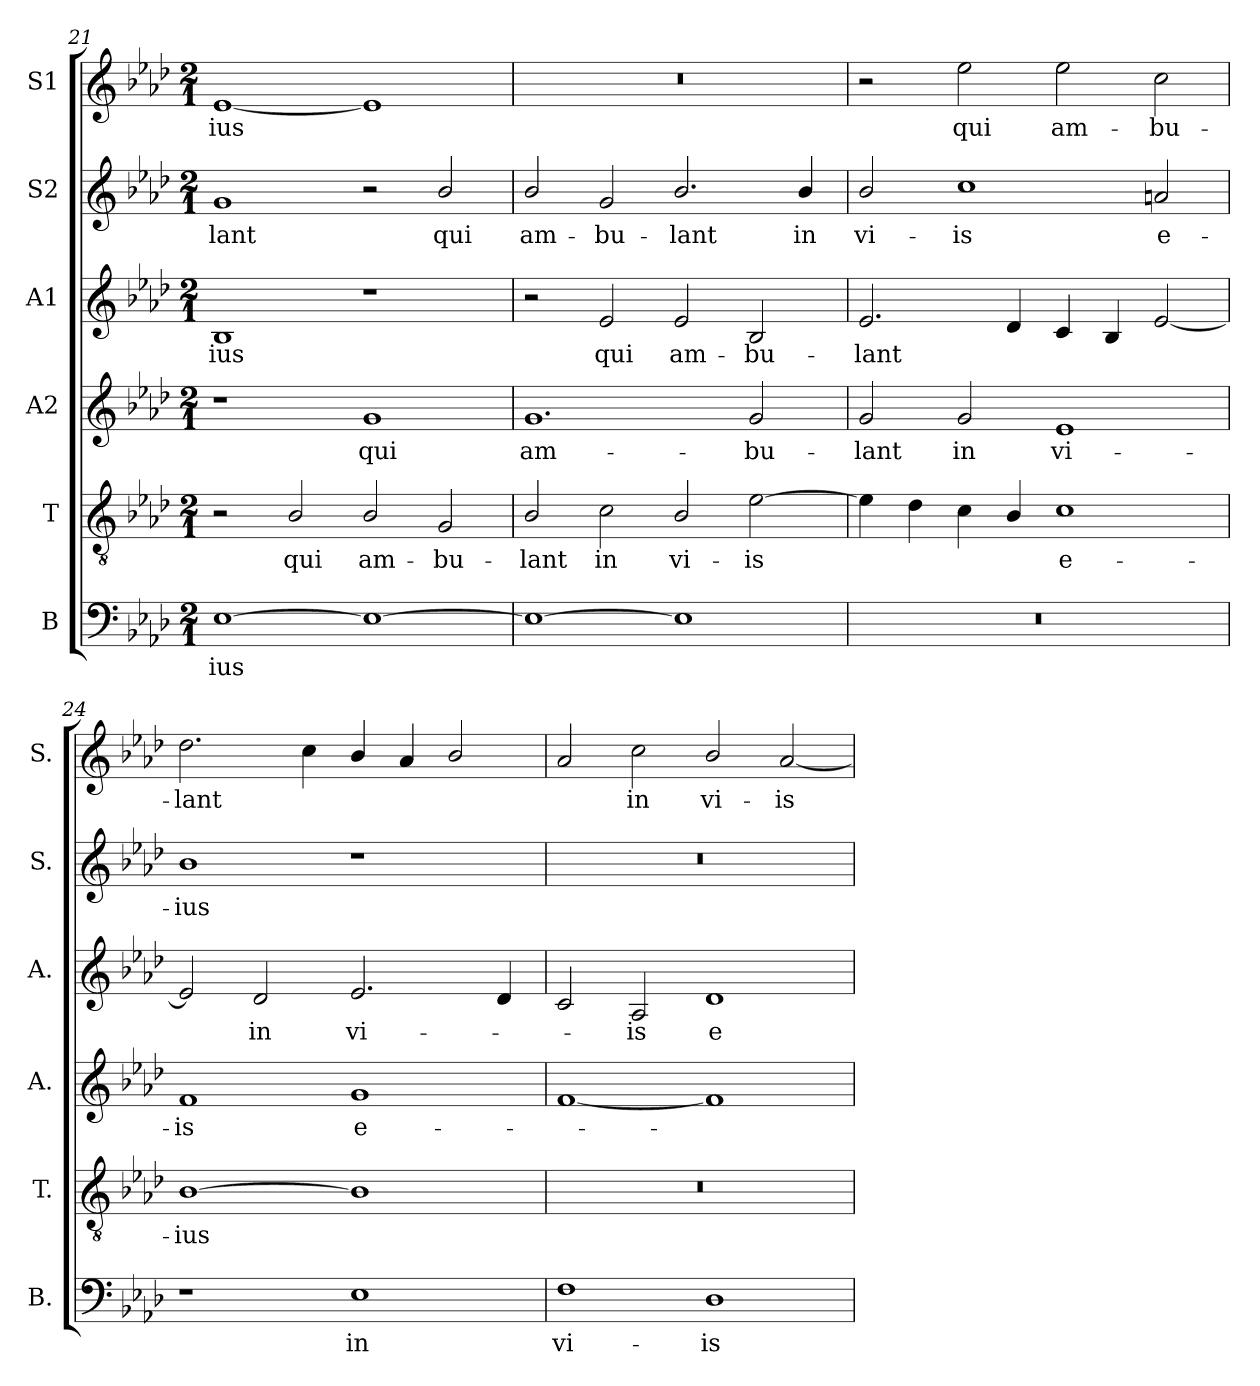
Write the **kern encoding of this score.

**kern	**text	**kern	**text	**kern	**text	**kern	**text	**kern	**text	**kern	**text
*part6	*part6	*part5	*part5	*part4	*part4	*part3	*part3	*part2	*part2	*part1	*part1
*staff6	*staff6	*staff5	*staff5	*staff4	*staff4	*staff3	*staff3	*staff2	*staff2	*staff1	*staff1
*I"B	*	*I"T	*	*I"A2	*	*I"A1	*	*I"S2	*	*I"S1	*
*I'B.	*	*I'T.	*	*I'A.	*	*I'A.	*	*I'S.	*	*I'S.	*
!!LO:LB:g=z
*clefF4	*	*clefGv2	*	*clefG2	*	*clefG2	*	*clefG2	*	*clefG2	*
*	*	*ITrd7c12	*	*	*	*	*	*	*	*	*
*k[b-e-a-d-]	*	*k[b-e-a-d-]	*	*k[b-e-a-d-]	*	*k[b-e-a-d-]	*	*k[b-e-a-d-]	*	*k[b-e-a-d-]	*
*A-:	*	*A-:	*	*A-:	*	*A-:	*	*A-:	*	*A-:	*
*M2/1	*	*M2/1	*	*M2/1	*	*M2/1	*	*M2/1	*	*M2/1	*
=21	=21	=21	=21	=21	=21	=21	=21	=21	=21	=21	=21
!	!LO:LY:b:color=#000000	!	!	!	!	!	!	!	!	!	!
!	!	!	!	!	!	!	!LO:LY:b:color=#000000	!	!	!	!
!	!	!	!	!	!	!	!	!	!LO:LY:b:color=#000000	!	!
!	!	!	!	!	!	!	!	!	!	!	!LO:LY:b:color=#000000
[1E-i	-ius	2r	.	1r	.	1B-i	-ius	1gi	-lant	[1e-i	-ius
!	!	!	!LO:LY:b:color=#000000	!	!	!	!	!	!	!	!
.	.	2BB-i/	qui	.	.	.	.	.	.	.	.
!	!	!	!LO:LY:b:color=#000000	!	!	!	!	!	!	!	!
!	!	!	!	!	!LO:LY:b:color=#000000	!	!	!	!	!	!
1E-i_	.	2BB-i/	am-	1gi	qui	1r	.	2r	.	1e-i]	.
!	!	!	!LO:LY:b:color=#000000	!	!	!	!	!	!	!	!
!	!	!	!	!	!	!	!	!	!LO:LY:b:color=#000000	!	!
.	.	2GGi/	-bu-	.	.	.	.	2b-i/	qui	.	.
=22	=22	=22	=22	=22	=22	=22	=22	=22	=22	=22	=22
!	!	!	!LO:LY:b:color=#000000	!	!	!	!	!	!	!	!
!	!	!	!	!	!LO:LY:b:color=#000000	!	!	!	!	!	!
!	!	!	!	!	!	!	!	!	!LO:LY:b:color=#000000	!LO:N:vis=1	!
1E-i_	.	2BB-i/	-lant	1.gi	am-	2r	.	2b-i/	am-	0r	.
!	!	!	!LO:LY:b:color=#000000	!	!	!	!	!	!	!	!
!	!	!	!	!	!	!	!LO:LY:b:color=#000000	!	!	!	!
!	!	!	!	!	!	!	!	!	!LO:LY:b:color=#000000	!	!
.	.	2Ci\	in	.	.	2e-i/	qui	2gi/	-bu-	.	.
!	!	!	!LO:LY:b:color=#000000	!	!	!	!	!	!	!	!
!	!	!	!	!	!	!	!LO:LY:b:color=#000000	!	!	!	!
!	!	!	!	!	!	!	!	!	!LO:LY:b:color=#000000	!	!
1E-i]	.	2BB-i/	vi-	.	.	2e-i/	am-	2.b-i/	-lant	.	.
!	!	!	!LO:LY:b:color=#000000	!	!	!	!	!	!	!	!
!	!	!	!	!	!LO:LY:b:color=#000000	!	!	!	!	!	!
!	!	!	!	!	!	!	!LO:LY:b:color=#000000	!	!	!	!
.	.	[2E-i\	-is	2gi/	-bu-	2B-i/	-bu-	.	.	.	.
!	!	!	!	!	!	!	!	!	!LO:LY:b:color=#000000	!	!
.	.	.	.	.	.	.	.	4b-i/	in	.	.
=23	=23	=23	=23	=23	=23	=23	=23	=23	=23	=23	=23
!LO:N:vis=1	!	!	!	!	!	!	!	!	!	!	!
!	!	!	!	!	!LO:LY:b:color=#000000	!	!	!	!	!	!
!	!	!	!	!	!	!	!LO:LY:b:color=#000000	!	!	!	!
!	!	!	!	!	!	!	!	!	!LO:LY:b:color=#000000	!	!
0r	.	4E-i\]	.	2gi/	-lant	2.e-i/	-lant	2b-i/	vi-	2r	.
.	.	4D-i\	.	.	.	.	.	.	.	.	.
!	!	!	!	!	!LO:LY:b:color=#000000	!	!	!	!	!	!
!	!	!	!	!	!	!	!	!	!LO:LY:b:color=#000000	!	!
!	!	!	!	!	!	!	!	!	!	!	!LO:LY:b:color=#000000
.	.	4Ci\	.	2gi/	in	.	.	1cci	-is	2ee-i\	qui
.	.	4BB-i/	.	.	.	4d-i/	.	.	.	.	.
!	!	!	!LO:LY:b:color=#000000	!	!	!	!	!	!	!	!
!	!	!	!	!	!LO:LY:b:color=#000000	!	!	!	!	!	!
!	!	!	!	!	!	!	!	!	!	!	!LO:LY:b:color=#000000
.	.	1Ci	e-	1e-i	vi-	4ci/	.	.	.	2ee-i\	am-
.	.	.	.	.	.	4B-i/	.	.	.	.	.
!	!	!	!	!	!	!	!	!	!LO:LY:b:color=#000000	!	!
!	!	!	!	!	!	!	!	!	!	!	!LO:LY:b:color=#000000
.	.	.	.	.	.	[2e-i/	.	2ani/	e-	2cci\	-bu-
=24	=24	=24	=24	=24	=24	=24	=24	=24	=24	=24	=24
!	!	!	!LO:LY:b:color=#000000	!	!	!	!	!	!	!	!
!	!	!	!	!	!LO:LY:b:color=#000000	!	!	!	!	!	!
!	!	!	!	!	!	!	!	!	!LO:LY:b:color=#000000	!	!
!	!	!	!	!	!	!	!	!	!	!	!LO:LY:b:color=#000000
1r	.	[1BB-i	-ius	1fi	-is	2e-i/]	.	1b-i	-ius	2.dd-i\	-lant
!	!	!	!	!	!	!	!LO:LY:b:color=#000000	!	!	!	!
.	.	.	.	.	.	2d-i/	in	.	.	.	.
.	.	.	.	.	.	.	.	.	.	4cci\	.
!	!LO:LY:b:color=#000000	!	!	!	!	!	!	!	!	!	!
!	!	!	!	!	!LO:LY:b:color=#000000	!	!	!	!	!	!
!	!	!	!	!	!	!	!LO:LY:b:color=#000000	!	!	!	!
1E-i	in	1BB-i]	.	1gi	e-	2.e-i/	vi-	1r	.	4b-i/	.
.	.	.	.	.	.	.	.	.	.	4a-i/	.
.	.	.	.	.	.	.	.	.	.	2b-i/	.
.	.	.	.	.	.	4d-i/	.	.	.	.	.
=25	=25	=25	=25	=25	=25	=25	=25	=25	=25	=25	=25
!	!LO:LY:b:color=#000000	!LO:N:vis=1	!	!	!	!	!	!LO:N:vis=1	!	!	!
1Fi	vi-	0r	.	[1fi	.	2ci/	.	0r	.	2a-i/	.
!	!	!	!	!	!	!	!LO:LY:b:color=#000000	!	!	!	!
!	!	!	!	!	!	!	!	!	!	!	!LO:LY:b:color=#000000
.	.	.	.	.	.	2A-i/	-is	.	.	2cci\	in
!	!LO:LY:b:color=#000000	!	!	!	!	!	!	!	!	!	!
!	!	!	!	!	!	!	!LO:LY:b:color=#000000	!	!	!	!
!	!	!	!	!	!	!	!	!	!	!	!LO:LY:b:color=#000000
1D-i	-is	.	.	1fi]	.	1d-i	e-	.	.	2b-i/	vi-
!	!	!	!	!	!	!	!	!	!	!	!LO:LY:b:color=#000000
.	.	.	.	.	.	.	.	.	.	[2a-i/	-is
=	=	=	=	=	=	=	=	=	=	=	=
*-	*-	*-	*-	*-	*-	*-	*-	*-	*-	*-	*-
